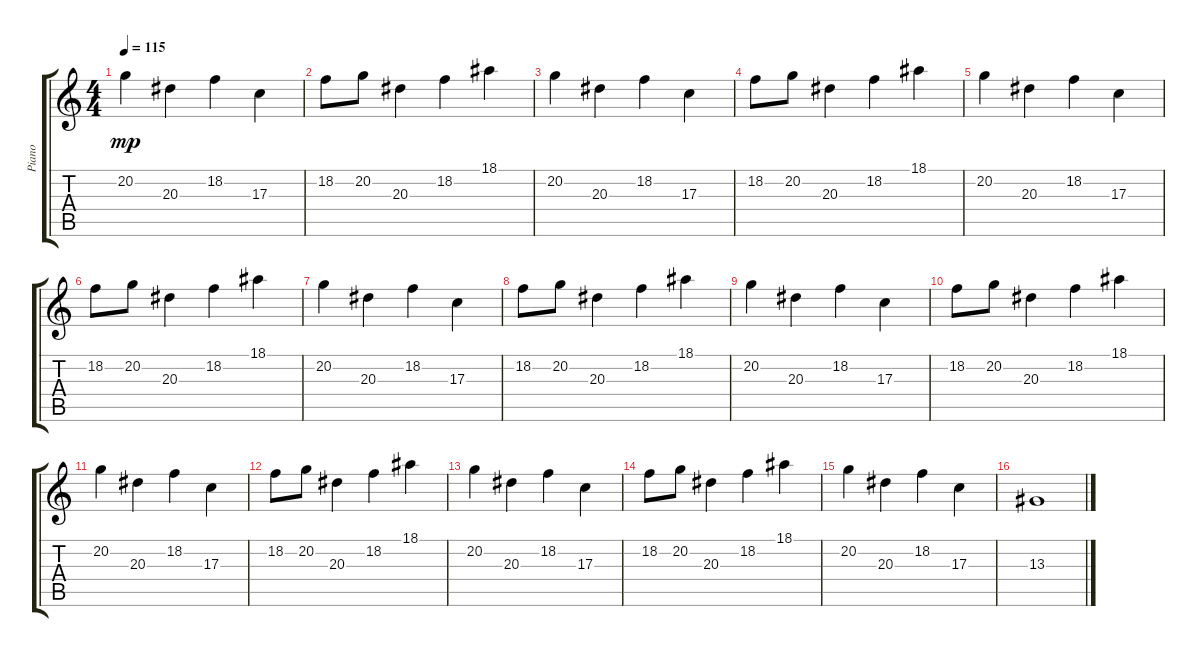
\track ("Piano" "Piano") {instrument brightacousticpiano}
\staff {score tabs}
\tuning (E4 B3 G3 D3 A2 E2) {hide}
\ts (4 4)
\tempo 115
\clef g2
\ks c
20.2.4{dy mp} 20.3.4 18.2.4 17.3.4 |
18.2.8 20.2.8 20.3.4 18.2.4 18.1.4 |
20.2.4 20.3.4 18.2.4 17.3.4 |
18.2.8 20.2.8 20.3.4 18.2.4 18.1.4 |
20.2.4 20.3.4 18.2.4 17.3.4 |
18.2.8 20.2.8 20.3.4 18.2.4 18.1.4 |
20.2.4 20.3.4 18.2.4 17.3.4 |
18.2.8 20.2.8 20.3.4 18.2.4 18.1.4 |
20.2.4 20.3.4 18.2.4 17.3.4 |
18.2.8 20.2.8 20.3.4 18.2.4 18.1.4 |
20.2.4 20.3.4 18.2.4 17.3.4 |
18.2.8 20.2.8 20.3.4 18.2.4 18.1.4 |
20.2.4 20.3.4 18.2.4 17.3.4 |
18.2.8 20.2.8 20.3.4 18.2.4 18.1.4 |
20.2.4 20.3.4 18.2.4 17.3.4 |
13.3.1
